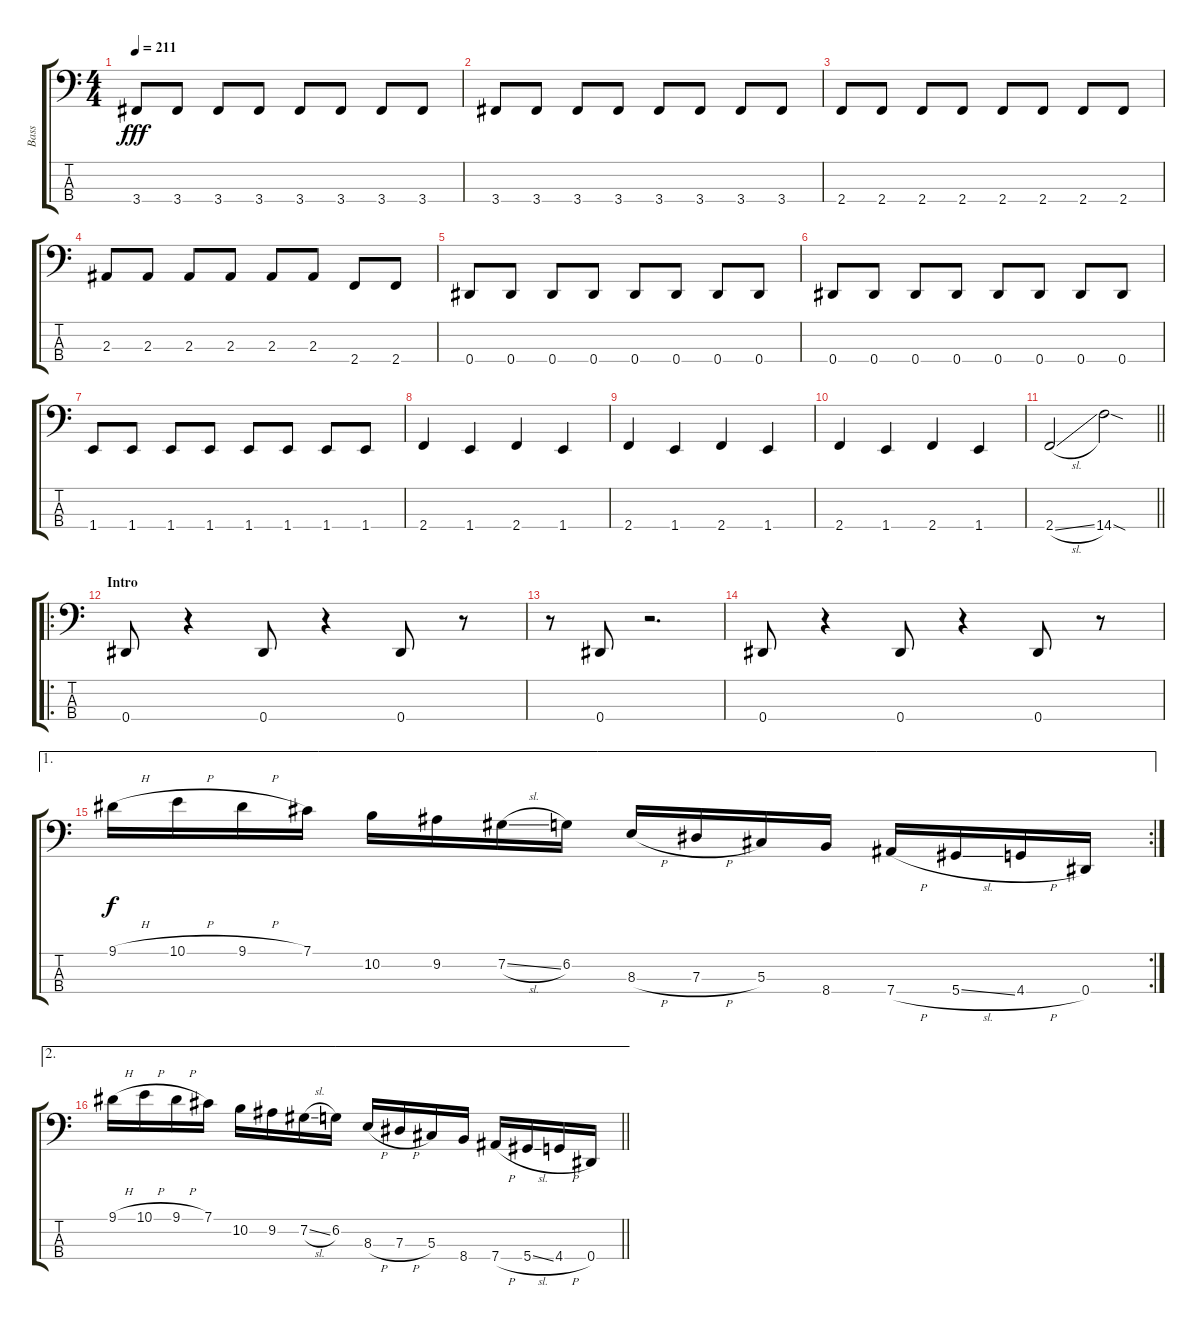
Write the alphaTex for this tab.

\track ("Bass" "Bass") {instrument electricbasspick}
\staff {score tabs}
\tuning (Gb2 Db2 Ab1 Eb1) {hide}
\ts (4 4)
\tempo 211
\clef f4
\ks c
3.4.8{dy fff} 3.4.8 3.4.8 3.4.8 3.4.8 3.4.8 3.4.8 3.4.8 |
3.4.8 3.4.8 3.4.8 3.4.8 3.4.8 3.4.8 3.4.8 3.4.8 |
2.4.8 2.4.8 2.4.8 2.4.8 2.4.8 2.4.8 2.4.8 2.4.8 |
2.3.8 2.3.8 2.3.8 2.3.8 2.3.8 2.3.8 2.4.8 2.4.8 |
0.4.8 0.4.8 0.4.8 0.4.8 0.4.8 0.4.8 0.4.8 0.4.8 |
0.4.8 0.4.8 0.4.8 0.4.8 0.4.8 0.4.8 0.4.8 0.4.8 |
1.4.8 1.4.8 1.4.8 1.4.8 1.4.8 1.4.8 1.4.8 1.4.8 |
2.4.4 1.4.4 2.4.4 1.4.4 |
2.4.4 1.4.4 2.4.4 1.4.4 |
2.4.4 1.4.4 2.4.4 1.4.4 |
\barLineRight lightlight
2.4{sl}.2 14.4{sod}.2 |
\ro
\section ("" "Intro")
0.4.8 r.4 0.4.8 r.4 0.4.8 r.8 |
r.8 0.4.8 r.2{d} |
0.4.8 r.4 0.4.8 r.4 0.4.8 r.8 |
\ae 1
\rc 2
9.1{h}.16{dy f} 10.1{h}.16 9.1{h}.16 7.1.16 10.2.16 9.2.16 7.2{sl}.16 6.2.16 8.3{h}.16 7.3{h}.16 5.3.16 8.4.16 7.4{h}.16 5.4{sl}.16 4.4{h}.16 0.4.16 |
\ae 2
\barLineRight lightlight
9.1{h}.16 10.1{h}.16 9.1{h}.16 7.1.16 10.2.16 9.2.16 7.2{sl}.16 6.2.16 8.3{h}.16 7.3{h}.16 5.3.16 8.4.16 7.4{h}.16 5.4{sl}.16 4.4{h}.16 0.4.16
